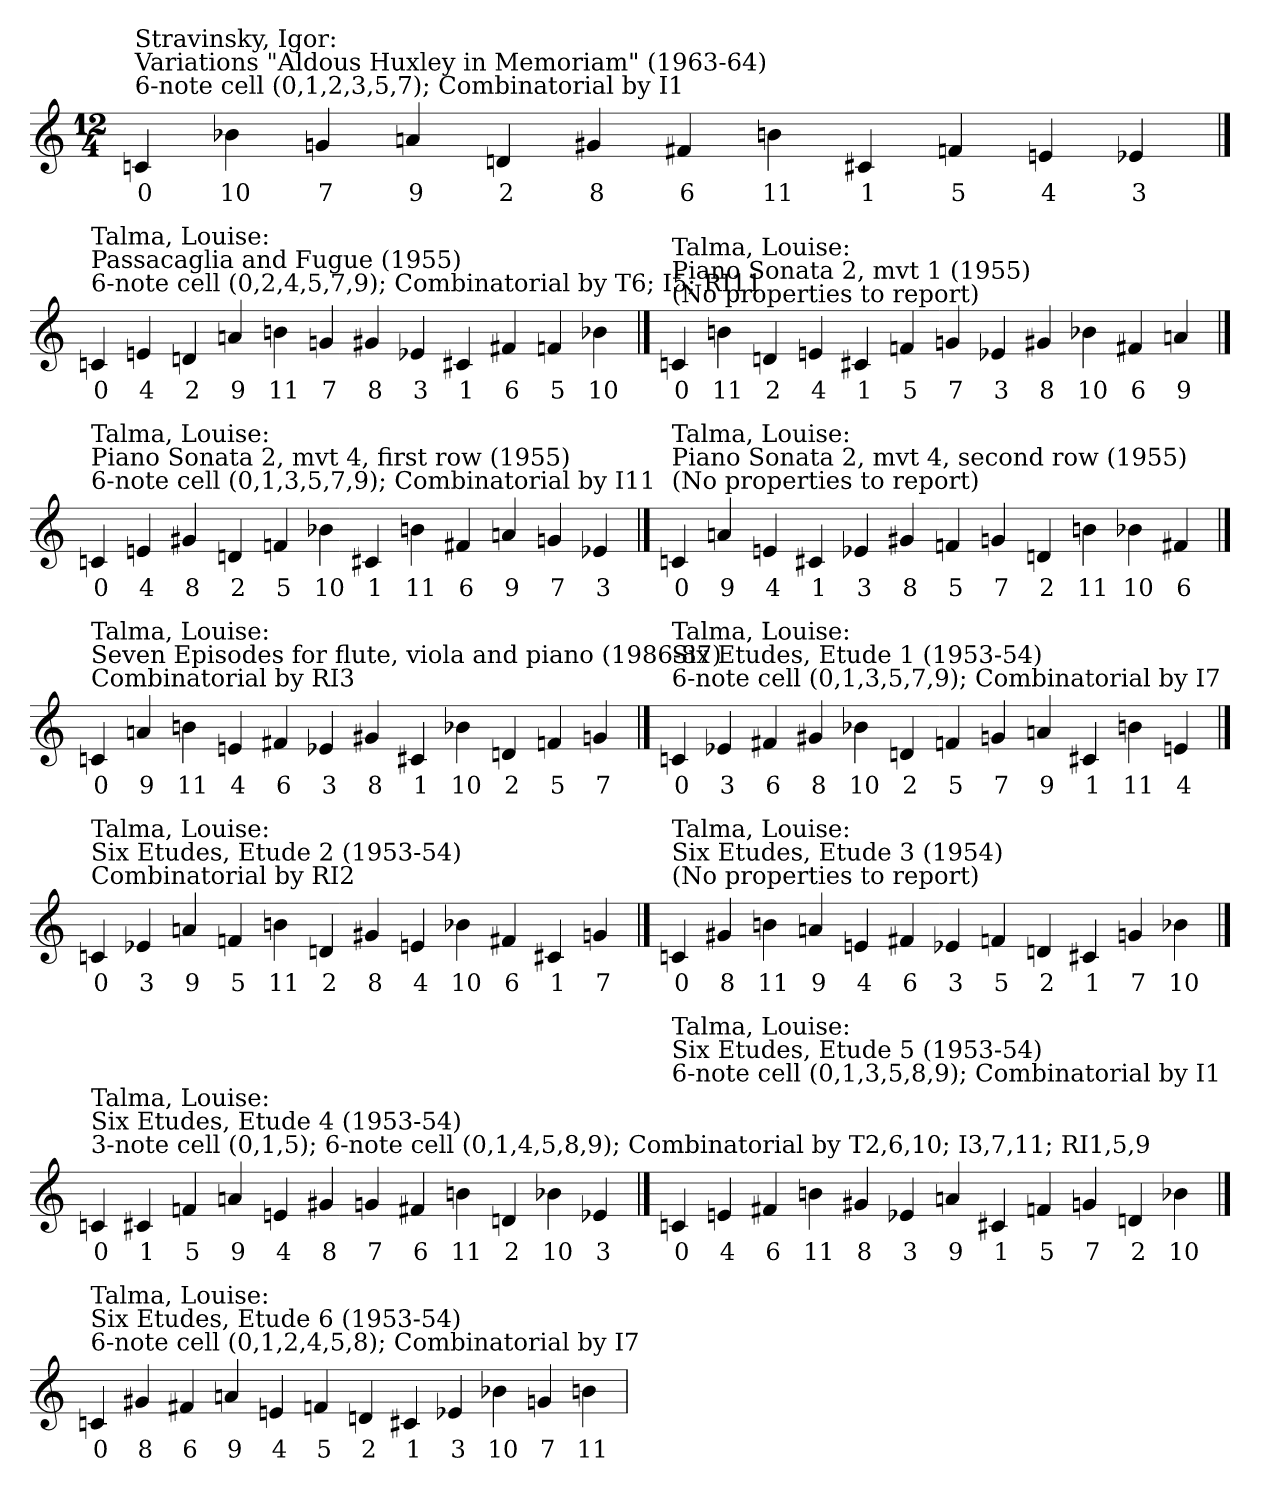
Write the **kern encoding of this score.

**kern	**text
*part1	*part1
*staff1	*staff1
!!LO:LB:g=z
*M12/4	*
==1465	==1465
!LO:TX:t=Stravinsky, Igor&colon; \nVariations "Aldous Huxley in Memoriam" (1963-64)\n6-note cell (0,1,2,3,5,7); Combinatorial by I1	!
4cn	0
4b-X	10
4gn	7
4an	9
4dn	2
4g#X	8
4f#X	6
4bn	11
4c#X	1
4fn	5
4en	4
4e-X	3
!!LO:LB:g=z
==1466	==1466
!LO:TX:t=Talma, Louise&colon; \nPassacaglia and Fugue (1955)\n6-note cell (0,2,4,5,7,9); Combinatorial by T6; I5; RI11	!
4cn	0
4en	4
4dn	2
4an	9
4bn	11
4gn	7
4g#X	8
4e-X	3
4c#X	1
4f#X	6
4fn	5
4b-X	10
!!LO:LB:g=z
==1467	==1467
!LO:TX:t=Talma, Louise&colon; \nPiano Sonata 2, mvt 1 (1955)\n(No properties to report)	!
4cn	0
4bn	11
4dn	2
4en	4
4c#X	1
4fn	5
4gn	7
4e-X	3
4g#X	8
4b-X	10
4f#X	6
4an	9
!!LO:LB:g=z
==1468	==1468
!LO:TX:t=Talma, Louise&colon; \nPiano Sonata 2, mvt 4, first row (1955)\n6-note cell (0,1,3,5,7,9); Combinatorial by I11	!
4cn	0
4en	4
4g#X	8
4dn	2
4fn	5
4b-X	10
4c#X	1
4bn	11
4f#X	6
4an	9
4gn	7
4e-X	3
!!LO:LB:g=z
==1469	==1469
!LO:TX:t=Talma, Louise&colon; \nPiano Sonata 2, mvt 4, second row (1955)\n(No properties to report)	!
4cn	0
4an	9
4en	4
4c#X	1
4e-X	3
4g#X	8
4fn	5
4gn	7
4dn	2
4bn	11
4b-X	10
4f#X	6
!!LO:LB:g=z
==1470	==1470
!LO:TX:t=Talma, Louise&colon; \nSeven Episodes for flute, viola and piano (1986-87)\nCombinatorial by RI3	!
4cn	0
4an	9
4bn	11
4en	4
4f#X	6
4e-X	3
4g#X	8
4c#X	1
4b-X	10
4dn	2
4fn	5
4gn	7
!!LO:LB:g=z
==1471	==1471
!LO:TX:t=Talma, Louise&colon; \nSix Etudes, Etude 1 (1953-54)\n6-note cell (0,1,3,5,7,9); Combinatorial by I7	!
4cn	0
4e-X	3
4f#X	6
4g#X	8
4b-X	10
4dn	2
4fn	5
4gn	7
4an	9
4c#X	1
4bn	11
4en	4
!!LO:LB:g=z
==1472	==1472
!LO:TX:t=Talma, Louise&colon; \nSix Etudes, Etude 2 (1953-54)\nCombinatorial by RI2	!
4cn	0
4e-X	3
4an	9
4fn	5
4bn	11
4dn	2
4g#X	8
4en	4
4b-X	10
4f#X	6
4c#X	1
4gn	7
!!LO:LB:g=z
==1473	==1473
!LO:TX:t=Talma, Louise&colon; \nSix Etudes, Etude 3 (1954)\n(No properties to report)	!
4cn	0
4g#X	8
4bn	11
4an	9
4en	4
4f#X	6
4e-X	3
4fn	5
4dn	2
4c#X	1
4gn	7
4b-X	10
!!LO:LB:g=z
==1474	==1474
!LO:TX:t=Talma, Louise&colon; \nSix Etudes, Etude 4 (1953-54)\n3-note cell (0,1,5); 6-note cell (0,1,4,5,8,9); Combinatorial by T2,6,10; I3,7,11; RI1,5,9	!
4cn	0
4c#X	1
4fn	5
4an	9
4en	4
4g#X	8
4gn	7
4f#X	6
4bn	11
4dn	2
4b-X	10
4e-X	3
!!LO:LB:g=z
==1475	==1475
!LO:TX:t=Talma, Louise&colon; \nSix Etudes, Etude 5 (1953-54)\n6-note cell (0,1,3,5,8,9); Combinatorial by I1	!
4cn	0
4en	4
4f#X	6
4bn	11
4g#X	8
4e-X	3
4an	9
4c#X	1
4fn	5
4gn	7
4dn	2
4b-X	10
!!LO:LB:g=z
==1476	==1476
!LO:TX:t=Talma, Louise&colon; \nSix Etudes, Etude 6 (1953-54)\n6-note cell (0,1,2,4,5,8); Combinatorial by I7	!
4cn	0
4g#X	8
4f#X	6
4an	9
4en	4
4fn	5
4dn	2
4c#X	1
4e-X	3
4b-X	10
4gn	7
4bn	11
=	=
*-	*-
